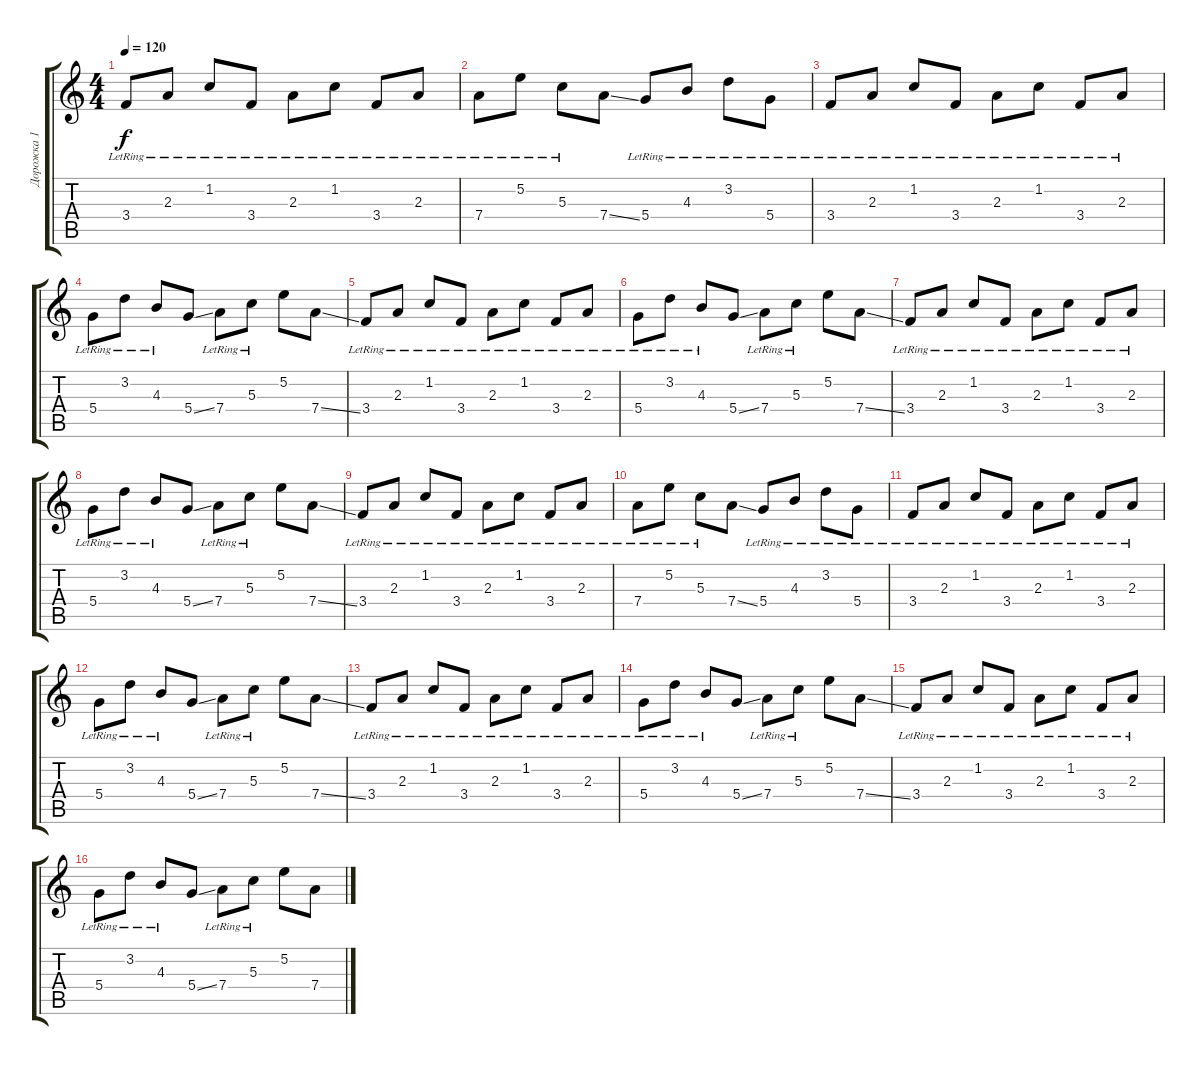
\track ("Дорожка 1" "Дорожка 1") {instrument acousticguitarnylon}
\staff {score tabs}
\tuning (E4 B3 G3 D3 A2 E2) {hide}
\ts (4 4)
\tempo 120
\clef g2
\ks c
3.4{lr}.8{dy f} 2.3{lr}.8 1.2{lr}.8 3.4{lr}.8 2.3{lr}.8 1.2{lr}.8 3.4{lr}.8 2.3{lr}.8 |
7.4{lr}.8 5.2{lr}.8 5.3{lr}.8 7.4{ss}.8 5.4{lr}.8 4.3{lr}.8 3.2{lr}.8 5.4{lr}.8 |
3.4{lr}.8 2.3{lr}.8 1.2{lr}.8 3.4{lr}.8 2.3{lr}.8 1.2{lr}.8 3.4{lr}.8 2.3{lr}.8 |
5.4{lr}.8 3.2{lr}.8 4.3{lr}.8 5.4{ss}.8 7.4{lr}.8 5.3{lr}.8 5.2.8 7.4{ss}.8 |
3.4{lr}.8 2.3{lr}.8 1.2{lr}.8 3.4{lr}.8 2.3{lr}.8 1.2{lr}.8 3.4{lr}.8 2.3{lr}.8 |
5.4{lr}.8 3.2{lr}.8 4.3{lr}.8 5.4{ss}.8 7.4{lr}.8 5.3{lr}.8 5.2.8 7.4{ss}.8 |
3.4{lr}.8 2.3{lr}.8 1.2{lr}.8 3.4{lr}.8 2.3{lr}.8 1.2{lr}.8 3.4{lr}.8 2.3{lr}.8 |
5.4{lr}.8 3.2{lr}.8 4.3{lr}.8 5.4{ss}.8 7.4{lr}.8 5.3{lr}.8 5.2.8 7.4{ss}.8 |
3.4{lr}.8 2.3{lr}.8 1.2{lr}.8 3.4{lr}.8 2.3{lr}.8 1.2{lr}.8 3.4{lr}.8 2.3{lr}.8 |
7.4{lr}.8 5.2{lr}.8 5.3{lr}.8 7.4{ss}.8 5.4{lr}.8 4.3{lr}.8 3.2{lr}.8 5.4{lr}.8 |
3.4{lr}.8 2.3{lr}.8 1.2{lr}.8 3.4{lr}.8 2.3{lr}.8 1.2{lr}.8 3.4{lr}.8 2.3{lr}.8 |
5.4{lr}.8 3.2{lr}.8 4.3{lr}.8 5.4{ss}.8 7.4{lr}.8 5.3{lr}.8 5.2.8 7.4{ss}.8 |
3.4{lr}.8 2.3{lr}.8 1.2{lr}.8 3.4{lr}.8 2.3{lr}.8 1.2{lr}.8 3.4{lr}.8 2.3{lr}.8 |
5.4{lr}.8 3.2{lr}.8 4.3{lr}.8 5.4{ss}.8 7.4{lr}.8 5.3{lr}.8 5.2.8 7.4{ss}.8 |
3.4{lr}.8 2.3{lr}.8 1.2{lr}.8 3.4{lr}.8 2.3{lr}.8 1.2{lr}.8 3.4{lr}.8 2.3{lr}.8 |
5.4{lr}.8 3.2{lr}.8 4.3{lr}.8 5.4{ss}.8 7.4{lr}.8 5.3{lr}.8 5.2.8 7.4{ss}.8
